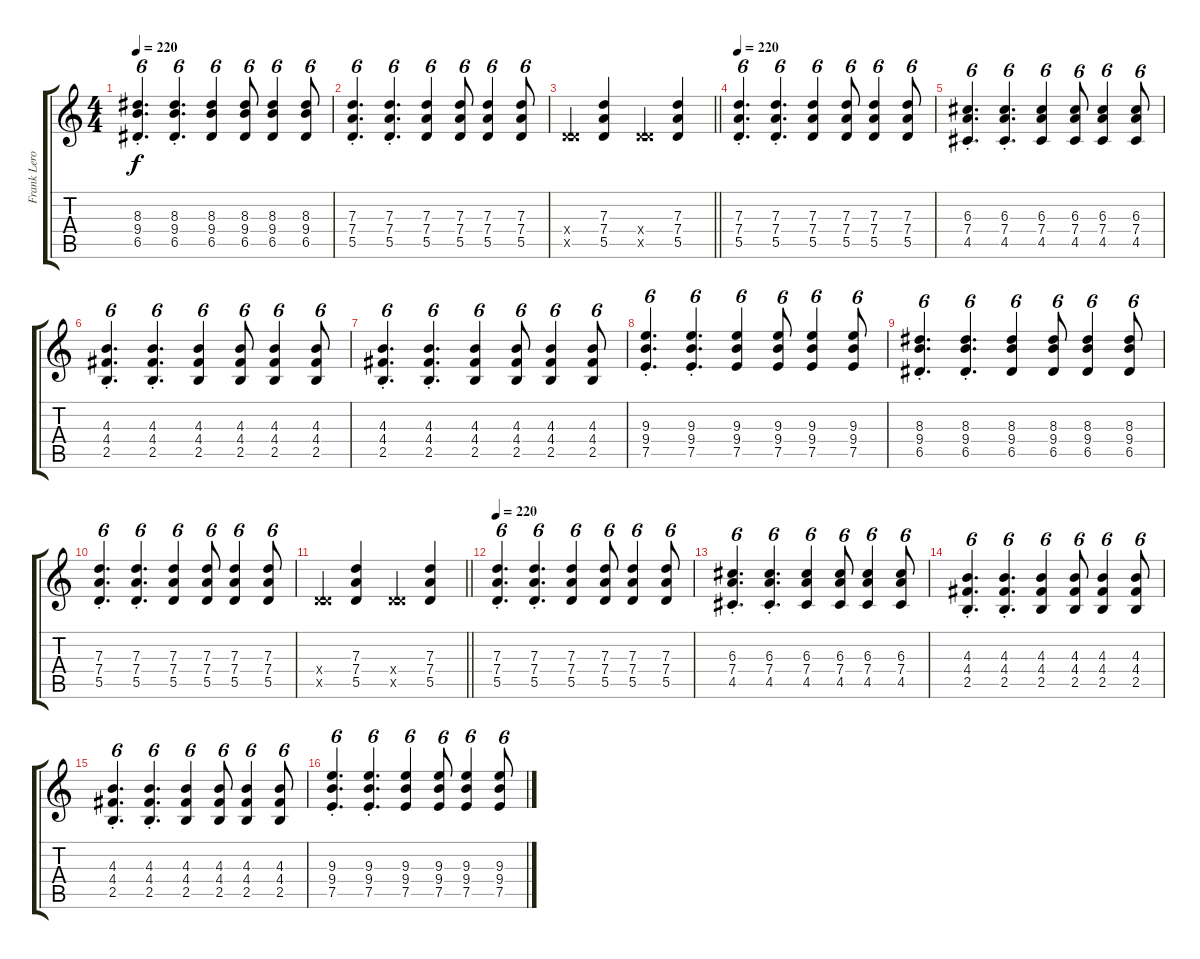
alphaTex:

\track ("Frank Lero" "Frank Lero") {instrument distortionguitar}
\staff {score tabs}
\tuning (E4 B3 G3 D3 A2 E2) {hide}
\ts (4 4)
\tempo 220
\clef g2
\ks c
(8.3{st} 9.4{st} 6.5{st}).4{d tu (6 4) dy f} (8.3{st} 9.4{st} 6.5{st}).4{d tu (6 4)} (8.3 9.4 6.5).4{tu (6 4)} (8.3 9.4 6.5).8{tu (6 4)} (8.3 9.4 6.5).4{tu (6 4)} (8.3 9.4 6.5).8{tu (6 4)} |
(7.3{st} 7.4{st} 5.5{st}).4{d tu (6 4)} (7.3{st} 7.4{st} 5.5{st}).4{d tu (6 4)} (7.3 7.4 5.5).4{tu (6 4)} (7.3 7.4 5.5).8{tu (6 4)} (7.3 7.4 5.5).4{tu (6 4)} (7.3 7.4 5.5).8{tu (6 4)} |
\barLineRight lightlight
(0.4{x} 5.5{x}).4 (7.3 7.4 5.5).4 (0.4{x} 5.5{x}).4 (7.3 7.4 5.5).4 |
\tempo 220
(7.3{st} 7.4{st} 5.5{st}).4{d tu (6 4)} (7.3{st} 7.4{st} 5.5{st}).4{d tu (6 4)} (7.3 7.4 5.5).4{tu (6 4)} (7.3 7.4 5.5).8{tu (6 4)} (7.3 7.4 5.5).4{tu (6 4)} (7.3 7.4 5.5).8{tu (6 4)} |
(6.3{st} 7.4{st} 4.5{st}).4{d tu (6 4)} (6.3{st} 7.4{st} 4.5{st}).4{d tu (6 4)} (6.3 7.4 4.5).4{tu (6 4)} (6.3 7.4 4.5).8{tu (6 4)} (6.3 7.4 4.5).4{tu (6 4)} (6.3 7.4 4.5).8{tu (6 4)} |
(4.3{st} 4.4{st} 2.5{st}).4{d tu (6 4)} (4.3{st} 4.4{st} 2.5{st}).4{d tu (6 4)} (4.3 4.4 2.5).4{tu (6 4)} (4.3 4.4 2.5).8{tu (6 4)} (4.3 4.4 2.5).4{tu (6 4)} (4.3 4.4 2.5).8{tu (6 4)} |
(4.3{st} 4.4{st} 2.5{st}).4{d tu (6 4)} (4.3{st} 4.4{st} 2.5{st}).4{d tu (6 4)} (4.3 4.4 2.5).4{tu (6 4)} (4.3 4.4 2.5).8{tu (6 4)} (4.3 4.4 2.5).4{tu (6 4)} (4.3 4.4 2.5).8{tu (6 4)} |
(9.3{st} 9.4{st} 7.5{st}).4{d tu (6 4)} (9.3{st} 9.4{st} 7.5{st}).4{d tu (6 4)} (9.3 9.4 7.5).4{tu (6 4)} (9.3 9.4 7.5).8{tu (6 4)} (9.3 9.4 7.5).4{tu (6 4)} (9.3 9.4 7.5).8{tu (6 4)} |
(8.3{st} 9.4{st} 6.5{st}).4{d tu (6 4)} (8.3{st} 9.4{st} 6.5{st}).4{d tu (6 4)} (8.3 9.4 6.5).4{tu (6 4)} (8.3 9.4 6.5).8{tu (6 4)} (8.3 9.4 6.5).4{tu (6 4)} (8.3 9.4 6.5).8{tu (6 4)} |
(7.3{st} 7.4{st} 5.5{st}).4{d tu (6 4)} (7.3{st} 7.4{st} 5.5{st}).4{d tu (6 4)} (7.3 7.4 5.5).4{tu (6 4)} (7.3 7.4 5.5).8{tu (6 4)} (7.3 7.4 5.5).4{tu (6 4)} (7.3 7.4 5.5).8{tu (6 4)} |
\barLineRight lightlight
(0.4{x} 5.5{x}).4 (7.3 7.4 5.5).4 (0.4{x} 5.5{x}).4 (7.3 7.4 5.5).4 |
\tempo 220
(7.3{st} 7.4{st} 5.5{st}).4{d tu (6 4)} (7.3{st} 7.4{st} 5.5{st}).4{d tu (6 4)} (7.3 7.4 5.5).4{tu (6 4)} (7.3 7.4 5.5).8{tu (6 4)} (7.3 7.4 5.5).4{tu (6 4)} (7.3 7.4 5.5).8{tu (6 4)} |
(6.3{st} 7.4{st} 4.5{st}).4{d tu (6 4)} (6.3{st} 7.4{st} 4.5{st}).4{d tu (6 4)} (6.3 7.4 4.5).4{tu (6 4)} (6.3 7.4 4.5).8{tu (6 4)} (6.3 7.4 4.5).4{tu (6 4)} (6.3 7.4 4.5).8{tu (6 4)} |
(4.3{st} 4.4{st} 2.5{st}).4{d tu (6 4)} (4.3{st} 4.4{st} 2.5{st}).4{d tu (6 4)} (4.3 4.4 2.5).4{tu (6 4)} (4.3 4.4 2.5).8{tu (6 4)} (4.3 4.4 2.5).4{tu (6 4)} (4.3 4.4 2.5).8{tu (6 4)} |
(4.3{st} 4.4{st} 2.5{st}).4{d tu (6 4)} (4.3{st} 4.4{st} 2.5{st}).4{d tu (6 4)} (4.3 4.4 2.5).4{tu (6 4)} (4.3 4.4 2.5).8{tu (6 4)} (4.3 4.4 2.5).4{tu (6 4)} (4.3 4.4 2.5).8{tu (6 4)} |
(9.3{st} 9.4{st} 7.5{st}).4{d tu (6 4)} (9.3{st} 9.4{st} 7.5{st}).4{d tu (6 4)} (9.3 9.4 7.5).4{tu (6 4)} (9.3 9.4 7.5).8{tu (6 4)} (9.3 9.4 7.5).4{tu (6 4)} (9.3 9.4 7.5).8{tu (6 4)}
